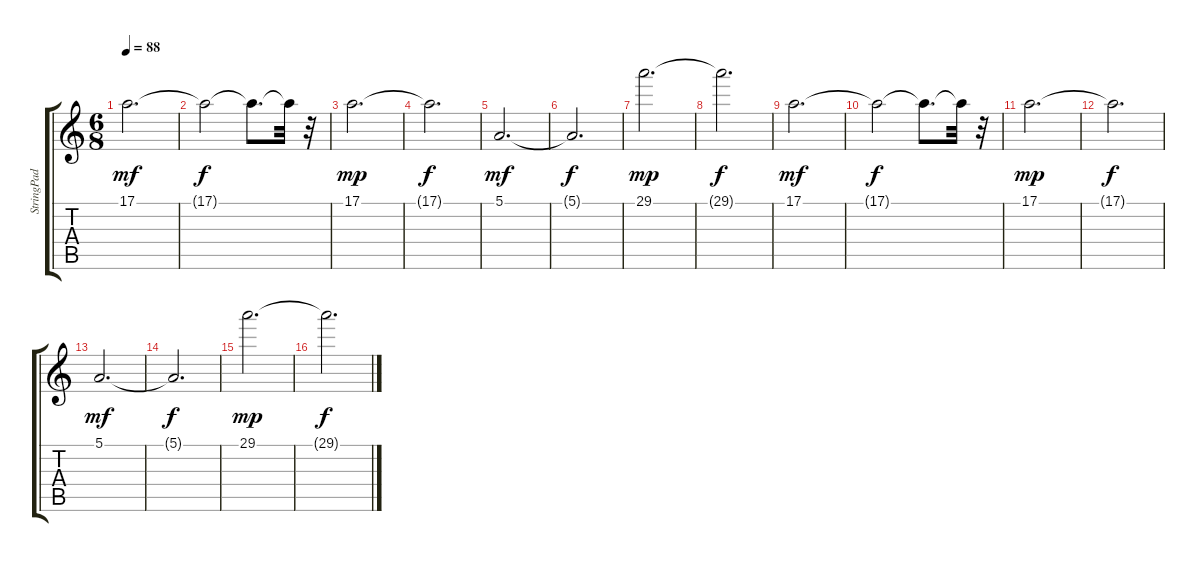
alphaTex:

\track ("StringPad           " "StringPad ") {instrument stringensemble1}
\staff {score tabs}
\tuning (E4 B3 G3 D3 A2 E2) {hide}
\ts (6 8)
\tempo 88
\clef g2
\ks c
17.1.2{d dy mf} |
17.1{t}.2{dy f} 17.1{t}.8{d} 17.1{t}.32 r.32 |
17.1.2{d dy mp} |
17.1{t}.2{d dy f} |
5.1.2{d dy mf} |
5.1{t}.2{d dy f} |
29.1.2{d dy mp} |
29.1{t}.2{d dy f} |
17.1.2{d dy mf} |
17.1{t}.2{dy f} 17.1{t}.8{d} 17.1{t}.32 r.32 |
17.1.2{d dy mp} |
17.1{t}.2{d dy f} |
5.1.2{d dy mf} |
5.1{t}.2{d dy f} |
29.1.2{d dy mp} |
29.1{t}.2{d dy f}
